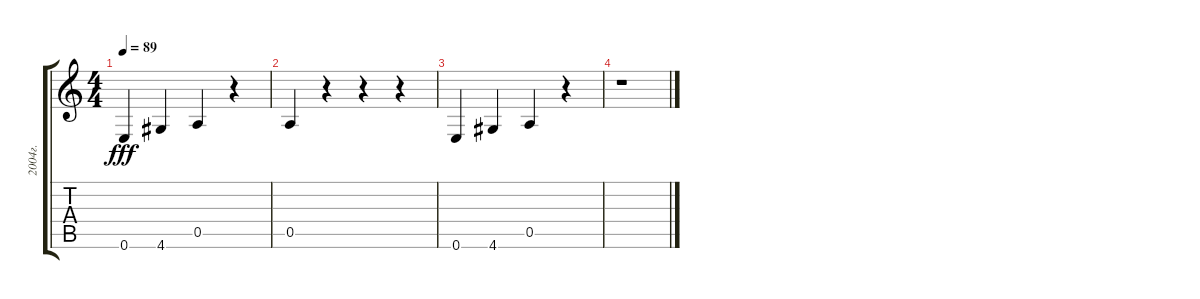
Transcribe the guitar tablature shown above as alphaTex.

\track ("2004г." "2004г.") {instrument synthbass1}
\staff {score tabs}
\tuning (E4 B3 G3 D3 A2 E2) {hide}
\ts (4 4)
\tempo 89
\clef g2
\ks c
0.6.4{dy fff} 4.6.4 0.5.4 r.4 |
0.5.4 r.4 r.4 r.4 |
0.6.4 4.6.4 0.5.4 r.4 |
r.1
